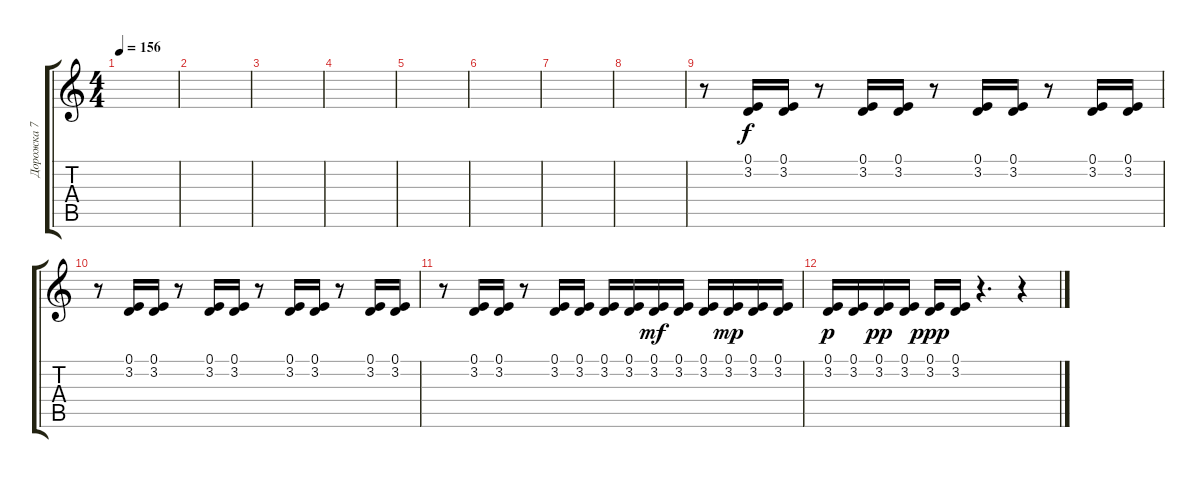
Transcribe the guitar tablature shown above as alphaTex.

\track ("Дорожка 7" "Дорожка 7") {instrument lead2sawtooth}
\staff {score tabs}
\tuning (E4 B3 G3 D3 A2 E2) {hide}
\ts (4 4)
\tempo 156
\clef g2
\ks c
|
|
|
|
|
|
|
|
r.8{volume 6} (0.1 3.2).16 (0.1 3.2).16 r.8 (0.1 3.2).16 (0.1 3.2).16 r.8 (0.1 3.2).16 (0.1 3.2).16 r.8 (0.1 3.2).16 (0.1 3.2).16 |
r.8{volume 6} (0.1 3.2).16 (0.1 3.2).16 r.8 (0.1 3.2).16 (0.1 3.2).16 r.8 (0.1 3.2).16 (0.1 3.2).16 r.8 (0.1 3.2).16 (0.1 3.2).16 |
r.8 (0.1 3.2).16 (0.1 3.2).16 r.8 (0.1 3.2).16 (0.1 3.2).16 (0.1 3.2).16 (0.1 3.2).16 (0.1 3.2).16{dy mf} (0.1 3.2).16 (0.1 3.2).16 (0.1 3.2).16{dy mp} (0.1 3.2).16 (0.1 3.2).16 |
(0.1 3.2).16{dy p} (0.1 3.2).16 (0.1 3.2).16{dy pp} (0.1 3.2).16 (0.1 3.2).16{dy ppp} (0.1 3.2).16 r.4{d} r.4
